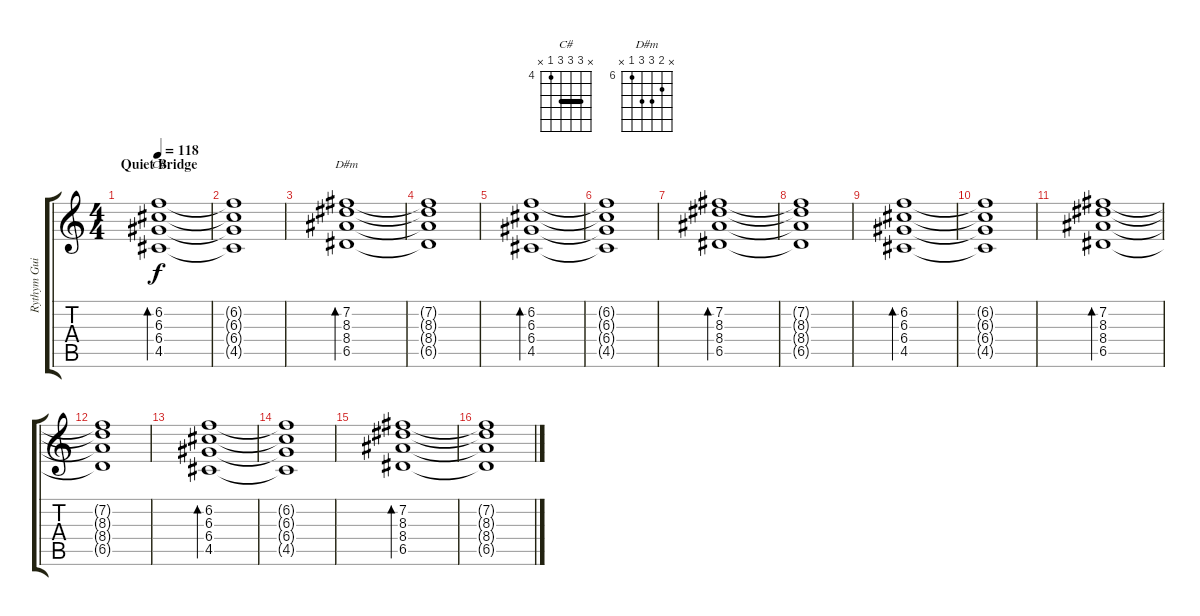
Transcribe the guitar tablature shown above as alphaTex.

\track ("Rythym Guitar" "Rythym Gui") {instrument overdrivenguitar}
\staff {score tabs}
\tuning (E4 B3 G3 D3 A2 E2) {hide}
\chord ("C#" x 6 6 6 4 x) {firstfret 4 barre 6}
\chord ("D#m " x 7 8 8 6 x) {firstfret 6}
\ts (4 4)
\section ("" "Quiet Bridge")
\tempo 118
\clef g2
\ks c
(6.2 6.3 6.4 4.5).1{bd 240 ch "C#" dy f} |
(6.2{t} 6.3{t} 6.4{t} 4.5{t}).1 |
(7.2 8.3 8.4 6.5).1{bd 240 ch "D#m "} |
(7.2{t} 8.3{t} 8.4{t} 6.5{t}).1 |
(6.2 6.3 6.4 4.5).1{bd 240} |
(6.2{t} 6.3{t} 6.4{t} 4.5{t}).1 |
(7.2 8.3 8.4 6.5).1{bd 240} |
(7.2{t} 8.3{t} 8.4{t} 6.5{t}).1 |
(6.2 6.3 6.4 4.5).1{bd 240} |
(6.2{t} 6.3{t} 6.4{t} 4.5{t}).1 |
(7.2 8.3 8.4 6.5).1{bd 240} |
(7.2{t} 8.3{t} 8.4{t} 6.5{t}).1 |
(6.2 6.3 6.4 4.5).1{bd 240} |
(6.2{t} 6.3{t} 6.4{t} 4.5{t}).1 |
(7.2 8.3 8.4 6.5).1{bd 240} |
(7.2{t} 8.3{t} 8.4{t} 6.5{t}).1
